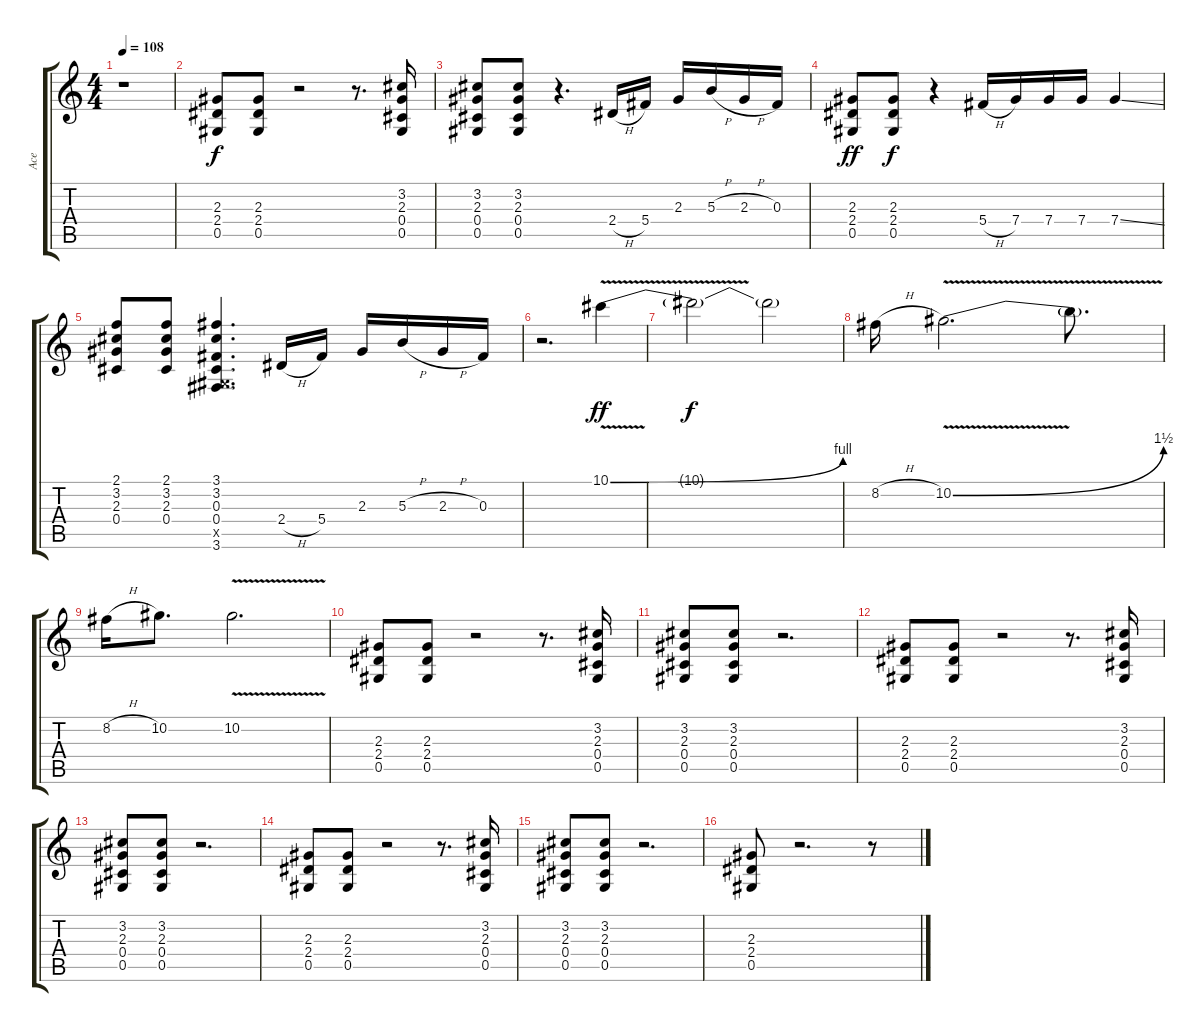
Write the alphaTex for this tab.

\track ("Ace" "Ace") {instrument distortionguitar}
\staff {score tabs}
\tuning (Eb4 Bb3 Gb3 Db3 Ab2 Eb2) {hide}
\ts (4 4)
\tempo 108
\clef g2
\ks c
r.1{dy f instrument distortionguitar} |
(2.3 2.4 0.5).8 (2.3 2.4 0.5).8 r.2 r.8{d} (3.2 2.3 0.4 0.5).16 |
(3.2 2.3 0.4 0.5).8 (3.2 2.3 0.4 0.5).8 r.4{d} 2.4{h}.16 5.4.16 2.3.16 5.3{h}.16 2.3{h}.16 0.3.16 |
(2.3 2.4 0.5).8{dy ff} (2.3 2.4 0.5).8{dy f} r.4 5.4{h}.16 7.4.16 7.4.16 7.4.16 7.4{ss}.4 |
(2.1 3.2 2.3 0.4).8 (2.1 3.2 2.3 0.4).8 (3.1 3.2 0.3 0.4 0.5{x} 3.6).4{d} 2.4{h}.16 5.4.16 2.3.16 5.3{h}.16 2.3{h}.16 0.3.16 |
r.2{d} 10.1{be (bend 0 0 60 4) v}.4{dy ff} |
10.1{t}.2{dy f} 10.1{t}.2 |
8.2{h}.16 10.2{be (bend 0 0 60 6) v}.2{d} 10.2{t}.8{d} |
8.2{h}.16 10.2.8{d} 10.2{v}.2{d} |
(2.3 2.4 0.5).8 (2.3 2.4 0.5).8 r.2 r.8{d} (3.2 2.3 0.4 0.5).16 |
(3.2 2.3 0.4 0.5).8 (3.2 2.3 0.4 0.5).8 r.2{d} |
(2.3 2.4 0.5).8 (2.3 2.4 0.5).8 r.2 r.8{d} (3.2 2.3 0.4 0.5).16 |
(3.2 2.3 0.4 0.5).8 (3.2 2.3 0.4 0.5).8 r.2{d} |
(2.3 2.4 0.5).8 (2.3 2.4 0.5).8 r.2 r.8{d} (3.2 2.3 0.4 0.5).16 |
(3.2 2.3 0.4 0.5).8 (3.2 2.3 0.4 0.5).8 r.2{d} |
(2.3 2.4 0.5).8 r.2{d} r.8
